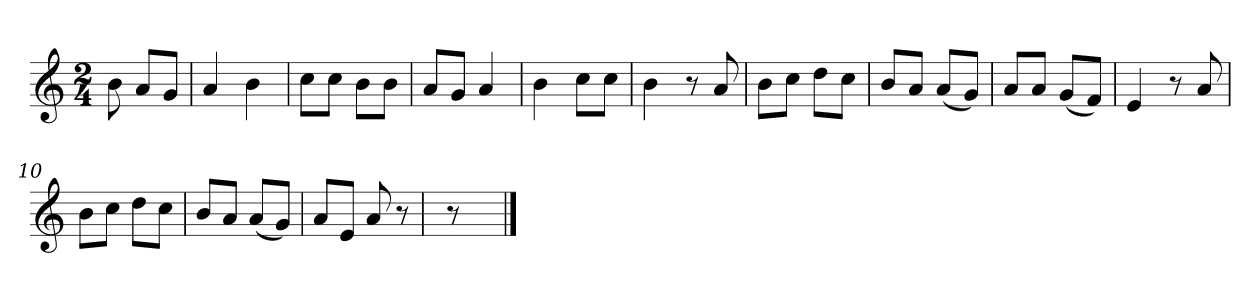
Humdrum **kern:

**kern
*part1
*staff1
*k[]
*M2/4
*MM120
=
8b
8aL
8gJ
=1
4a
4b
=2
8ccL
8ccJ
8bL
8bJ
=3
8aL
8gJ
4a
=4
4b
8ccL
8ccJ
=5
4b
8r
8a
=6
8bL
8ccJ
8ddL
8ccJ
=7
8bL
8aJ
(8aL
8gJ)
=8
8aL
8aJ
(8gL
8fJ)
=9
4e
8r
8a
=10
8bL
8ccJ
8ddL
8ccJ
=11
8bL
8aJ
(8aL
8gJ)
=12
8aL
8eJ
8a
8r
=13
8r
==
*-
